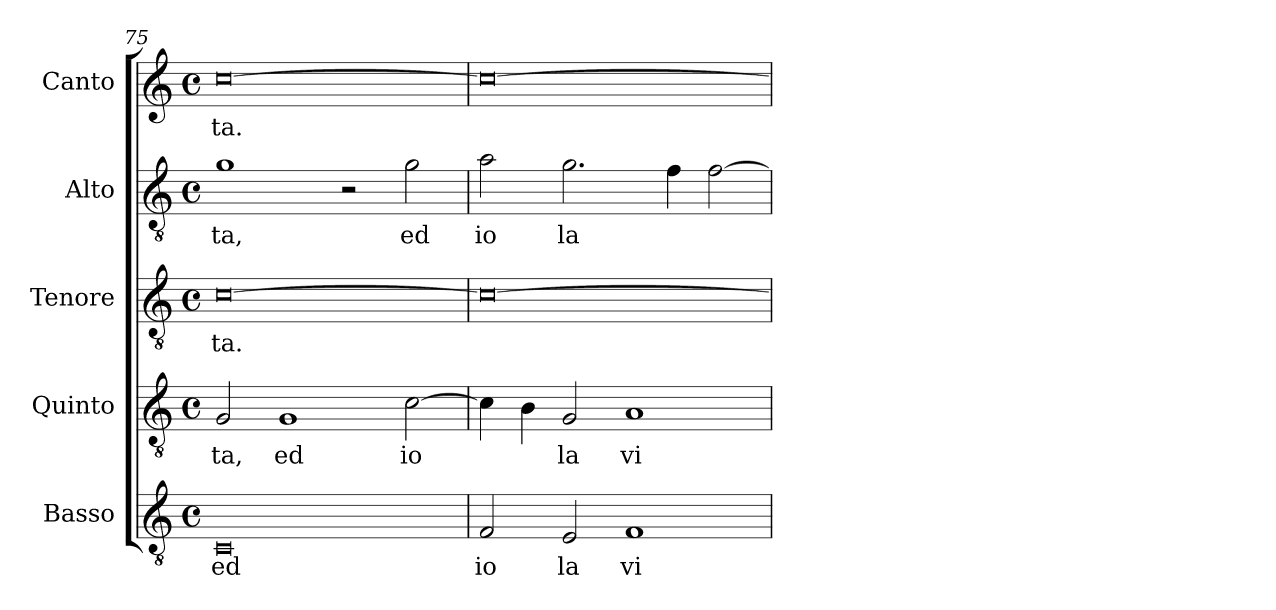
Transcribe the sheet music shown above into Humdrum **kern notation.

**kern	**text	**kern	**text	**kern	**text	**kern	**text	**kern	**text
*part5	*part5	*part4	*part4	*part3	*part3	*part2	*part2	*part1	*part1
*staff5	*staff5	*staff4	*staff4	*staff3	*staff3	*staff2	*staff2	*staff1	*staff1
*I"Basso	*	*I"Quinto	*	*I"Tenore	*	*I"Alto	*	*I"Canto	*
*I'B	*	*	*	*I'T	*	*I'A	*	*	*
*clefGv2	*	*clefGv2	*	*clefGv2	*	*clefGv2	*	*clefG2	*
*M4/4	*	*M4/4	*	*M4/4	*	*M4/4	*	*M4/4	*
*met(c)	*	*met(c)	*	*met(c)	*	*met(c)	*	*met(c)	*
=75	=75	=75	=75	=75	=75	=75	=75	=75	=75
!	!LO:LY:b	!	!LO:LY:b	!	!LO:LY:b	!	!LO:LY:b	!	!LO:LY:b
0C	ed	2G/	ta,	[0c	ta.	1g	ta,	[0cc	ta.
!	!	!	!LO:LY:b	!	!	!	!	!	!
.	.	1G	ed	.	.	.	.	.	.
.	.	.	.	.	.	2r	.	.	.
!	!	!	!LO:LY:b	!	!	!	!LO:LY:b	!	!
.	.	[2c\	io	.	.	2g\	ed	.	.
=76	=76	=76	=76	=76	=76	=76	=76	=76	=76
!	!LO:LY:b	!	!	!	!	!	!LO:LY:b	!	!
2F/	io	4c\]	.	0c_	.	2a\	io	0cc_	.
.	.	4B\	.	.	.	.	.	.	.
!	!LO:LY:b	!	!LO:LY:b	!	!	!	!LO:LY:b	!	!
2E/	la	2G/	la	.	.	2.g\	la	.	.
!	!LO:LY:b	!	!LO:LY:b	!	!	!	!	!	!
1F	vi	1A	vi	.	.	.	.	.	.
.	.	.	.	.	.	4f\	.	.	.
.	.	.	.	.	.	[2f\	.	.	.
=	=	=	=	=	=	=	=	=	=
*-	*-	*-	*-	*-	*-	*-	*-	*-	*-
